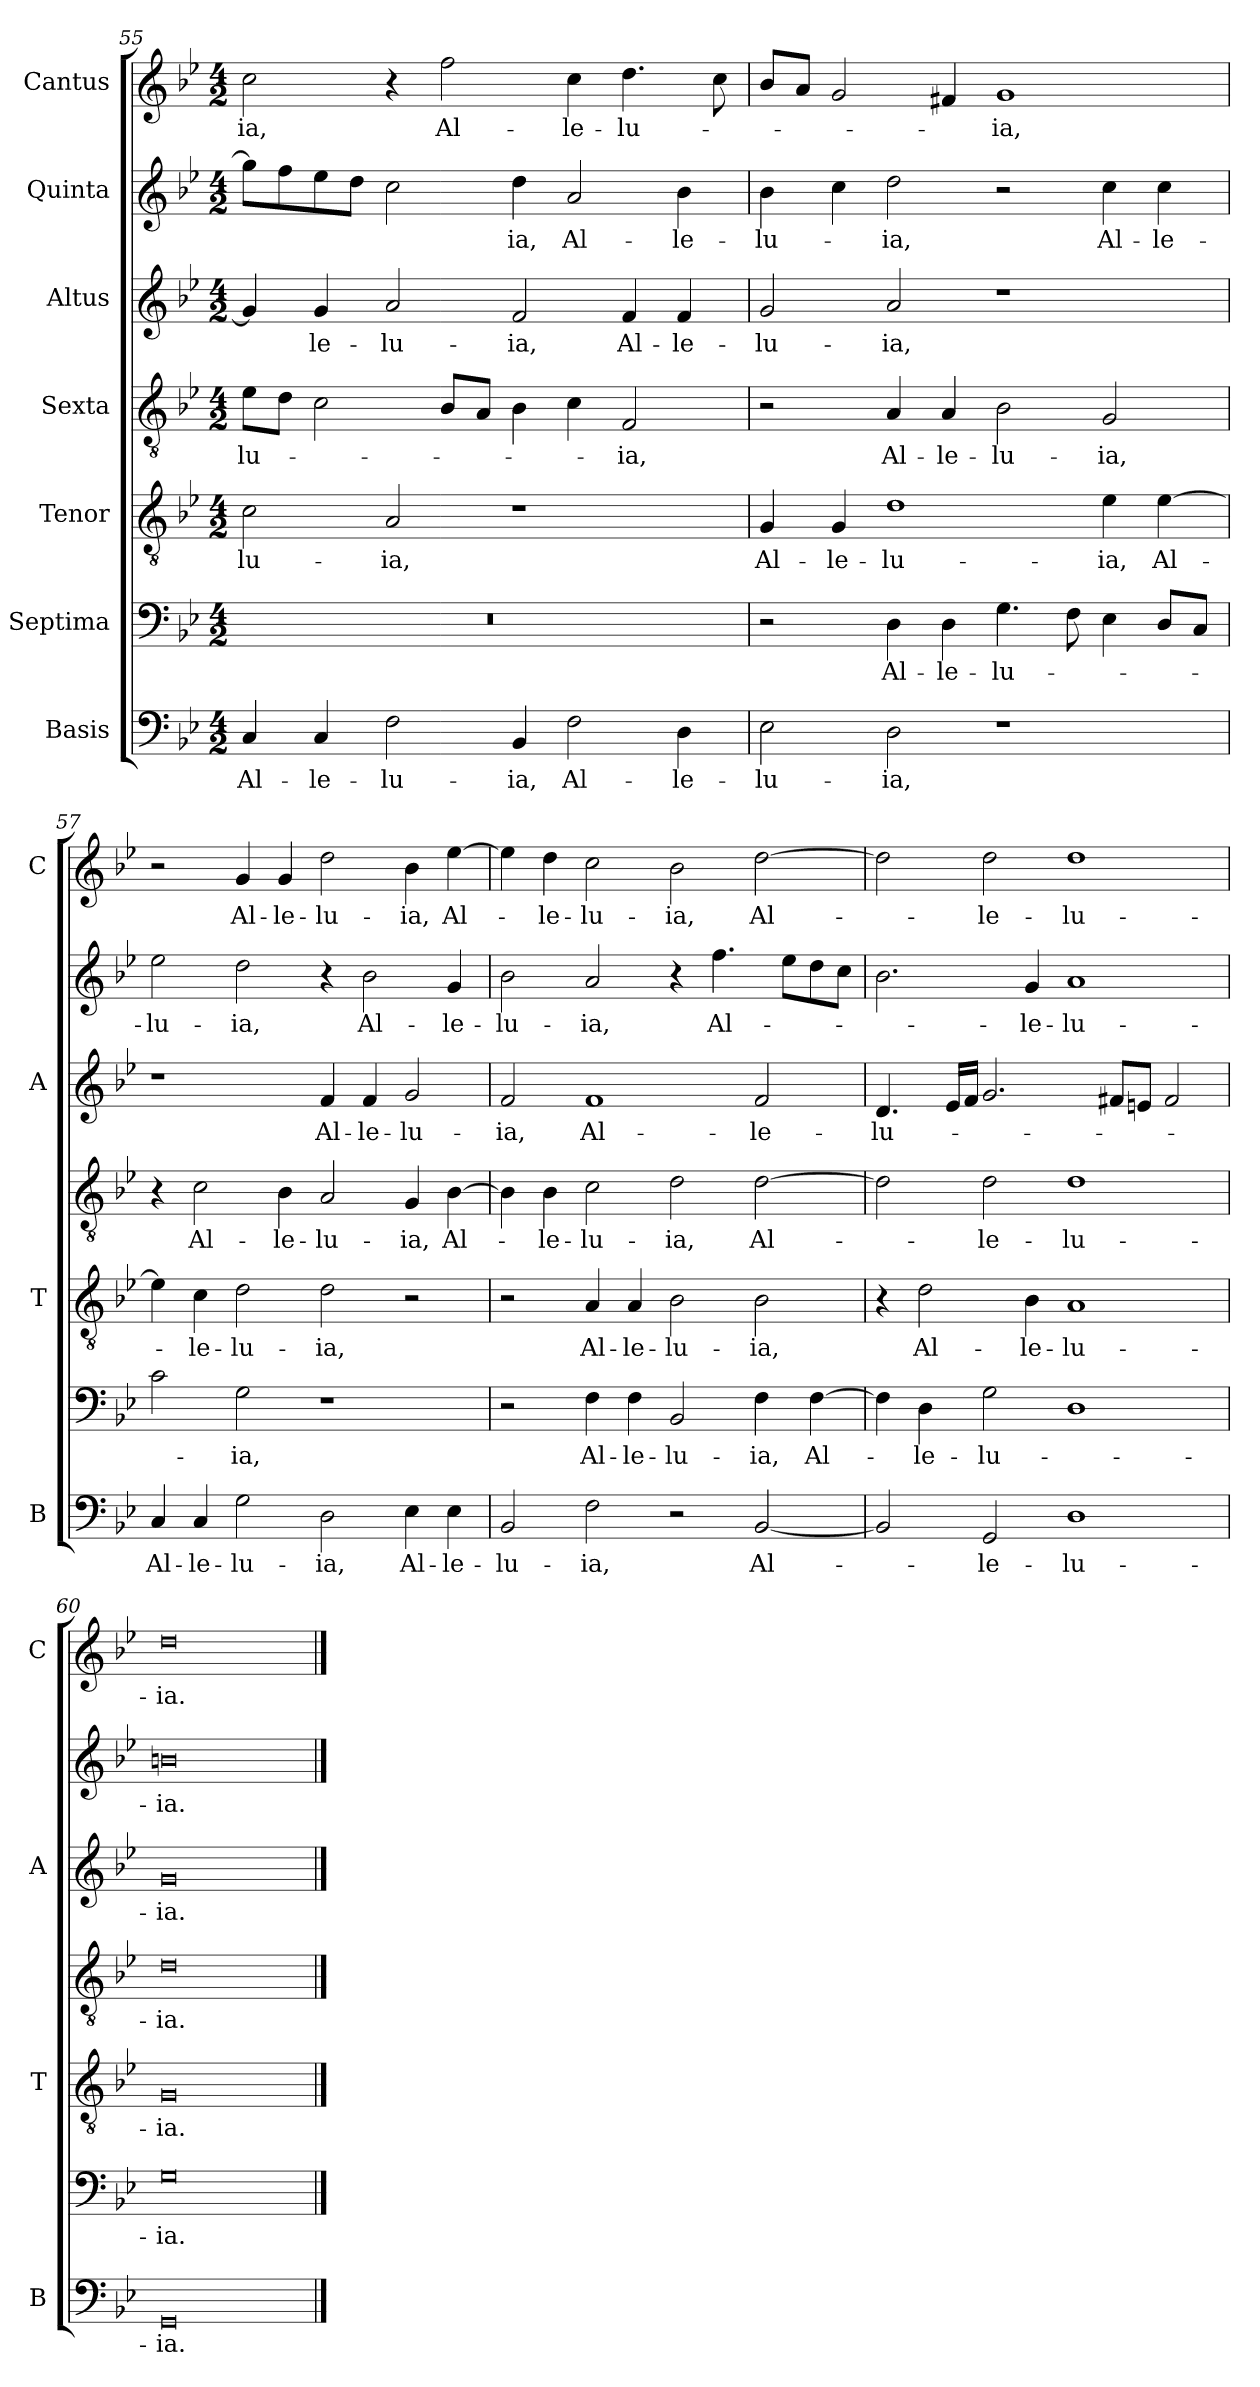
**kern	**text	**kern	**text	**kern	**text	**kern	**text	**kern	**text	**kern	**text	**kern	**text
*part7	*part7	*part6	*part6	*part5	*part5	*part4	*part4	*part3	*part3	*part2	*part2	*part1	*part1
*staff7	*staff7	*staff6	*staff6	*staff5	*staff5	*staff4	*staff4	*staff3	*staff3	*staff2	*staff2	*staff1	*staff1
*I"Basis	*	*I"Septima	*	*I"Tenor	*	*I"Sexta	*	*I"Altus	*	*I"Quinta	*	*I"Cantus	*
*I'B	*	*	*	*I'T	*	*	*	*I'A	*	*	*	*I'C	*
*clefF4	*	*clefF4	*	*clefGv2	*	*clefGv2	*	*clefG2	*	*clefG2	*	*clefG2	*
*k[b-e-]	*	*k[b-e-]	*	*k[b-e-]	*	*k[b-e-]	*	*k[b-e-]	*	*k[b-e-]	*	*k[b-e-]	*
*B-:	*	*B-:	*	*B-:	*	*B-:	*	*B-:	*	*B-:	*	*B-:	*
*M4/2	*	*M4/2	*	*M4/2	*	*M4/2	*	*M4/2	*	*M4/2	*	*M4/2	*
=55	=55	=55	=55	=55	=55	=55	=55	=55	=55	=55	=55	=55	=55
!	!LO:LY:b	!	!	!	!LO:LY:b	!	!LO:LY:b	!	!	!	!	!	!LO:LY:b
4C/	Al-	0r	.	2c\	-lu-	8e-\L	-lu-	4g/]	.	8gg\L]	.	2cc\	-ia,
.	.	.	.	.	.	8d\J	.	.	.	8ff\	.	.	.
!	!LO:LY:b	!	!	!	!	!	!	!	!LO:LY:b	!	!	!	!
4C/	-le-	.	.	.	.	2c\	.	4g/	-le-	8ee-\	.	.	.
.	.	.	.	.	.	.	.	.	.	8dd\J	.	.	.
!	!LO:LY:b	!	!	!	!LO:LY:b	!	!	!	!LO:LY:b	!	!	!	!
2F\	-lu-	.	.	2A/	-ia,	.	.	2a/	-lu-	2cc\	.	4r	.
!	!	!	!	!	!	!	!	!	!	!	!	!	!LO:LY:b
.	.	.	.	.	.	8B-/L	.	.	.	.	.	2ff\	Al-
.	.	.	.	.	.	8A/J	.	.	.	.	.	.	.
!	!LO:LY:b	!	!	!	!	!	!	!	!LO:LY:b	!	!LO:LY:b	!	!
4BB-/	-ia,	.	.	1r	.	4B-\	.	2f/	-ia,	4dd\	-ia,	.	.
!	!LO:LY:b	!	!	!	!	!	!	!	!	!	!LO:LY:b	!	!LO:LY:b
2F\	Al-	.	.	.	.	4c\	.	.	.	2a/	Al-	4cc\	-le-
!	!	!	!	!	!	!	!LO:LY:b	!	!LO:LY:b	!	!	!	!LO:LY:b
.	.	.	.	.	.	2F/	-ia,	4f/	Al-	.	.	4.dd\	-lu-
!	!LO:LY:b	!	!	!	!	!	!	!	!LO:LY:b	!	!LO:LY:b	!	!
4D\	-le-	.	.	.	.	.	.	4f/	-le-	4b-\	-le-	.	.
.	.	.	.	.	.	.	.	.	.	.	.	8cc\	.
=56	=56	=56	=56	=56	=56	=56	=56	=56	=56	=56	=56	=56	=56
!	!LO:LY:b	!	!	!	!LO:LY:b	!	!	!	!LO:LY:b	!	!LO:LY:b	!	!
2E-\	-lu-	2r	.	4G/	Al-	2r	.	2g/	-lu-	4b-\	-lu-	8b-/L	.
.	.	.	.	.	.	.	.	.	.	.	.	8a/J	.
!	!	!	!	!	!LO:LY:b	!	!	!	!	!	!	!	!
.	.	.	.	4G/	-le-	.	.	.	.	4cc\	.	2g/	.
!	!LO:LY:b	!	!LO:LY:b	!	!LO:LY:b	!	!LO:LY:b	!	!LO:LY:b	!	!LO:LY:b	!	!
2D\	-ia,	4D\	Al-	1d	-lu-	4A/	Al-	2a/	-ia,	2dd\	-ia,	.	.
!	!	!	!LO:LY:b	!	!	!	!LO:LY:b	!	!	!	!	!	!
.	.	4D\	-le-	.	.	4A/	-le-	.	.	.	.	4f#X/	.
!	!	!	!LO:LY:b	!	!	!	!LO:LY:b	!	!	!	!	!	!LO:LY:b
1r	.	4.G\	-lu-	.	.	2B-\	-lu-	1r	.	2r	.	1g	-ia,
.	.	8F\	.	.	.	.	.	.	.	.	.	.	.
!	!	!	!	!	!LO:LY:b	!	!LO:LY:b	!	!	!	!LO:LY:b	!	!
.	.	4E-\	.	4e-\	-ia,	2G/	-ia,	.	.	4cc\	Al-	.	.
!	!	!	!	!	!LO:LY:b	!	!	!	!	!	!LO:LY:b	!	!
.	.	8D/L	.	[4e-\	Al-	.	.	.	.	4cc\	-le-	.	.
.	.	8C/J	.	.	.	.	.	.	.	.	.	.	.
!!LO:PB:g=z
=57	=57	=57	=57	=57	=57	=57	=57	=57	=57	=57	=57	=57	=57
!	!LO:LY:b	!	!	!	!	!	!	!	!	!	!LO:LY:b	!	!
4C/	Al-	2c\	.	4e-\]	.	4r	.	1r	.	2ee-\	-lu-	2r	.
!	!LO:LY:b	!	!	!	!LO:LY:b	!	!LO:LY:b	!	!	!	!	!	!
4C/	-le-	.	.	4c\	-le-	2c\	Al-	.	.	.	.	.	.
!	!LO:LY:b	!	!LO:LY:b	!	!LO:LY:b	!	!	!	!	!	!LO:LY:b	!	!LO:LY:b
2G\	-lu-	2G\	-ia,	2d\	-lu-	.	.	.	.	2dd\	-ia,	4g/	Al-
!	!	!	!	!	!	!	!LO:LY:b	!	!	!	!	!	!LO:LY:b
.	.	.	.	.	.	4B-\	-le-	.	.	.	.	4g/	-le-
!	!LO:LY:b	!	!	!	!LO:LY:b	!	!LO:LY:b	!	!LO:LY:b	!	!	!	!LO:LY:b
2D\	-ia,	1r	.	2d\	-ia,	2A/	-lu-	4f/	Al-	4r	.	2dd\	-lu-
!	!	!	!	!	!	!	!	!	!LO:LY:b	!	!LO:LY:b	!	!
.	.	.	.	.	.	.	.	4f/	-le-	2b-\	Al-	.	.
!	!LO:LY:b	!	!	!	!	!	!LO:LY:b	!	!LO:LY:b	!	!	!	!LO:LY:b
4E-\	Al-	.	.	2r	.	4G/	-ia,	2g/	-lu-	.	.	4b-\	-ia,
!	!LO:LY:b	!	!	!	!	!	!LO:LY:b	!	!	!	!LO:LY:b	!	!LO:LY:b
4E-\	-le-	.	.	.	.	[4B-\	Al-	.	.	4g/	-le-	[4ee-\	Al-
=58	=58	=58	=58	=58	=58	=58	=58	=58	=58	=58	=58	=58	=58
!	!LO:LY:b	!	!	!	!	!	!	!	!LO:LY:b	!	!LO:LY:b	!	!
2BB-/	-lu-	2r	.	2r	.	4B-\]	.	2f/	-ia,	2b-\	-lu-	4ee-\]	.
!	!	!	!	!	!	!	!LO:LY:b	!	!	!	!	!	!LO:LY:b
.	.	.	.	.	.	4B-\	-le-	.	.	.	.	4dd\	-le-
!	!LO:LY:b	!	!LO:LY:b	!	!LO:LY:b	!	!LO:LY:b	!	!LO:LY:b	!	!LO:LY:b	!	!LO:LY:b
2F\	-ia,	4F\	Al-	4A/	Al-	2c\	-lu-	1f	Al-	2a/	-ia,	2cc\	-lu-
!	!	!	!LO:LY:b	!	!LO:LY:b	!	!	!	!	!	!	!	!
.	.	4F\	-le-	4A/	-le-	.	.	.	.	.	.	.	.
!	!	!	!LO:LY:b	!	!LO:LY:b	!	!LO:LY:b	!	!	!	!	!	!LO:LY:b
2r	.	2BB-/	-lu-	2B-\	-lu-	2d\	-ia,	.	.	4r	.	2b-\	-ia,
!	!	!	!	!	!	!	!	!	!	!	!LO:LY:b	!	!
.	.	.	.	.	.	.	.	.	.	4.ff\	Al-	.	.
!	!LO:LY:b	!	!LO:LY:b	!	!LO:LY:b	!	!LO:LY:b	!	!LO:LY:b	!	!	!	!LO:LY:b
[2BB-/	Al-	4F\	-ia,	2B-\	-ia,	[2d\	Al-	2f/	-le-	.	.	[2dd\	Al-
.	.	.	.	.	.	.	.	.	.	8ee-\L	.	.	.
!	!	!	!LO:LY:b	!	!	!	!	!	!	!	!	!	!
.	.	[4F\	Al-	.	.	.	.	.	.	8dd\	.	.	.
.	.	.	.	.	.	.	.	.	.	8cc\J	.	.	.
=59	=59	=59	=59	=59	=59	=59	=59	=59	=59	=59	=59	=59	=59
!	!	!	!	!	!	!	!	!	!LO:LY:b	!	!	!	!
2BB-/]	.	4F\]	.	4r	.	2d\]	.	4.d/	-lu-	2.b-\	.	2dd\]	.
!	!	!	!LO:LY:b	!	!LO:LY:b	!	!	!	!	!	!	!	!
.	.	4D\	-le-	2d\	Al-	.	.	.	.	.	.	.	.
.	.	.	.	.	.	.	.	16e-/LL	.	.	.	.	.
.	.	.	.	.	.	.	.	16f/JJ	.	.	.	.	.
!	!LO:LY:b	!	!LO:LY:b	!	!	!	!LO:LY:b	!	!	!	!	!	!LO:LY:b
2GG/	-le-	2G\	-lu-	.	.	2d\	-le-	2.g/	.	.	.	2dd\	-le-
!	!	!	!	!	!LO:LY:b	!	!	!	!	!	!LO:LY:b	!	!
.	.	.	.	4B-\	-le-	.	.	.	.	4g/	-le-	.	.
!	!LO:LY:b	!	!	!	!LO:LY:b	!	!LO:LY:b	!	!	!	!LO:LY:b	!	!LO:LY:b
1D	-lu-	1D	.	1A	-lu-	1d	-lu-	.	.	1a	-lu-	1dd	-lu-
.	.	.	.	.	.	.	.	8f#X/L	.	.	.	.	.
.	.	.	.	.	.	.	.	8en/J	.	.	.	.	.
.	.	.	.	.	.	.	.	2f#/	.	.	.	.	.
=60	=60	=60	=60	=60	=60	=60	=60	=60	=60	=60	=60	=60	=60
!	!LO:LY:b	!	!LO:LY:b	!	!LO:LY:b	!	!LO:LY:b	!	!LO:LY:b	!	!LO:LY:b	!	!LO:LY:b
0GG	-ia.	0G	-ia.	0G	-ia.	0d	-ia.	0g	-ia.	0bn	-ia.	0dd	-ia.
==	==	==	==	==	==	==	==	==	==	==	==	==	==
*-	*-	*-	*-	*-	*-	*-	*-	*-	*-	*-	*-	*-	*-
